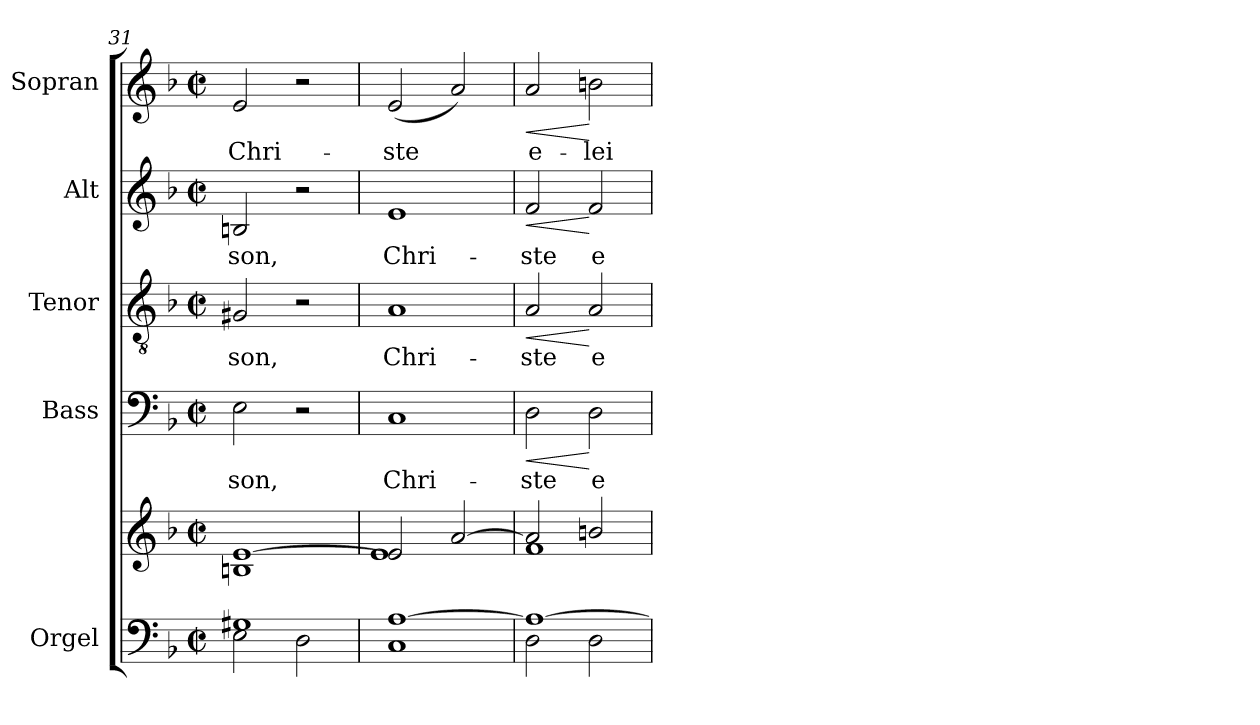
**kern	**kern	**kern	**text	**dynam	**kern	**text	**dynam	**kern	**text	**dynam	**kern	**text	**dynam
*part5	*part5	*part4	*part4	*part4	*part3	*part3	*part3	*part2	*part2	*part2	*part1	*part1	*part1
*staff6	*staff5	*staff4	*staff4	*staff4	*staff3	*staff3	*staff3	*staff2	*staff2	*staff2	*staff1	*staff1	*staff1
*I"Orgel	*	*I"Bass	*	*	*I"Tenor	*	*	*I"Alt	*	*	*I"Sopran	*	*
*I'Org.	*	*I'B.	*	*	*I'T.	*	*	*I'A.	*	*	*I'S.	*	*
*clefF4	*clefG2	*clefF4	*	*	*clefGv2	*	*	*clefG2	*	*	*clefG2	*	*
*k[b-]	*k[b-]	*k[b-]	*	*	*k[b-]	*	*	*k[b-]	*	*	*k[b-]	*	*
*F:	*F:	*F:	*	*	*F:	*	*	*F:	*	*	*F:	*	*
*M2/2	*M2/2	*M2/2	*	*	*M2/2	*	*	*M2/2	*	*	*M2/2	*	*
*met(c|)	*met(c|)	*met(c|)	*	*	*met(c|)	*	*	*met(c|)	*	*	*met(c|)	*	*
=31	=31	=31	=31	=31	=31	=31	=31	=31	=31	=31	=31	=31	=31
*^	*^	*	*	*	*	*	*	*	*	*	*	*	*
!	!	!	!	!	!LO:LY:b	!	!	!LO:LY:b	!	!	!LO:LY:b	!	!	!LO:LY:b	!
1G#X	2E\	[>1e	1Bn	2E\	-son,	.	2G#X/	-son,	.	2Bn/	-son,	.	2e/	Chri-	.
.	2D\	.	.	2r	.	.	2r	.	.	2r	.	.	2r	.	.
=32	=32	=32	=32	=32	=32	=32	=32	=32	=32	=32	=32	=32	=32	=32	=32
!	!	!	!	!	!LO:LY:b	!	!	!LO:LY:b	!	!	!LO:LY:b	!	!	!LO:LY:b	!
[>1A	1C	2e/]	1e	1C	Chri-	.	1A	Chri-	.	1e	Chri-	.	(<2e/	-ste	.
.	.	[>2a/	.	.	.	.	.	.	.	.	.	.	2a/)	.	.
=33	=33	=33	=33	=33	=33	=33	=33	=33	=33	=33	=33	=33	=33	=33	=33
!	!	!	!	!	!LO:LY:b	!LO:HP:b	!	!LO:LY:b	!LO:HP:b	!	!LO:LY:b	!LO:HP:b	!	!LO:LY:b	!LO:HP:b
1A_	2D\	2a/]	1f	2D\	-ste	<	2A/	-ste	<	2f/	-ste	<	2a/	e-	<
!	!	!	!	!	!LO:LY:b	!	!	!LO:LY:b	!	!	!LO:LY:b	!	!	!LO:LY:b	!
.	2D\	2bn/	.	2D\	e-	[	2A/	e-	[	2f/	e-	[	2bn\	-lei-	[
*v	*v	*	*	*	*	*	*	*	*	*	*	*	*	*	*
*	*v	*v	*	*	*	*	*	*	*	*	*	*	*	*
=	=	=	=	=	=	=	=	=	=	=	=	=	=
*-	*-	*-	*-	*-	*-	*-	*-	*-	*-	*-	*-	*-	*-
